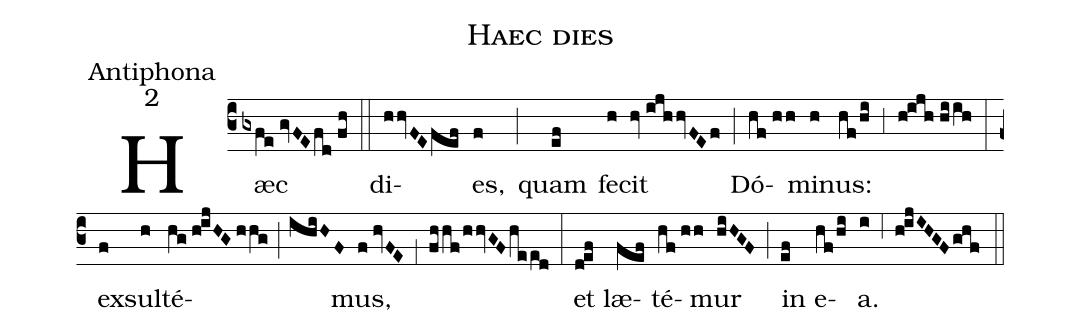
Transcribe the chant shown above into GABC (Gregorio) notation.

name:Haec dies;
office-part:Antiphona;
mode:2;
%%
(c3) Hæc(gxfe//gvFE/fd//fh) (::) di(hhvFE/fef)es,(f) (;) quam(ef) fe(h)cit(hv//ijhhvFEf) (;) Dó(hf//hh)mi(h)nus:(hf/hi) (;3) (h!ijh//hiih) (:) ex(f)sul(h)té(hg//h!ijHG//hhg;ihiHF)mus,(f//hvFE) (;1) (fhhf/hhvGF/heed) (:) et(d!ef) læ(fef)té(hf//hh)mur(hiHGF) (;) in(ef) e(hf/hi)a.(i) (;6) (h!ijIHGF/ghf) (::)
